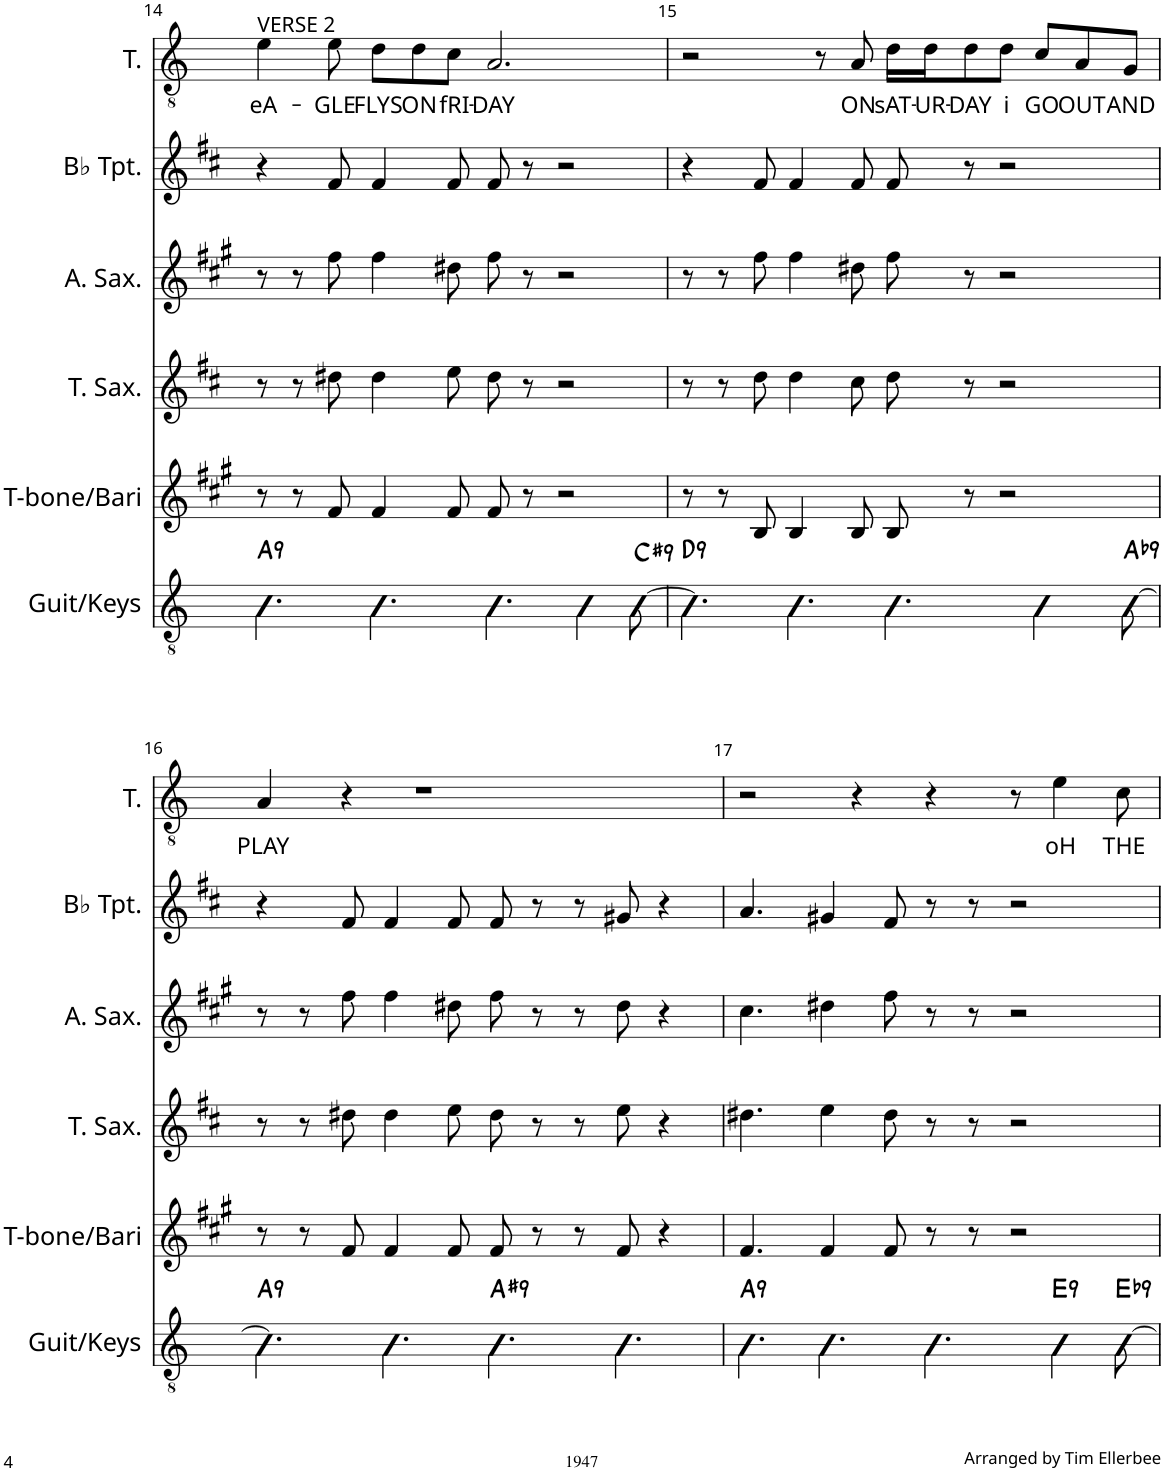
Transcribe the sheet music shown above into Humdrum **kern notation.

**kern	**harte	**kern	**kern	**kern	**kern	**kern	**text
*part6	*part6	*part5	*part4	*part3	*part2	*part1	*part1
*staff6	*	*staff5	*staff4	*staff3	*staff2	*staff1	*staff1
*I"Guit/Keys	*	*I"T-bone/Bari	*I"Tenor Saxophone	*I"Alto Saxophone	*I"Bb Trumpet	*I"Tenor	*
*I'Guit/Keys	*	*I'T-bone/Bari	*I'T. Sax.	*I'A. Sax.	*I'Bb Tpt.	*I'T.	*
!!LO:PB:g=z
*clefGv2	*	*clefG2	*clefG2	*clefG2	*clefG2	*clefGv2	*
*	*	*Trd12c21	*Trd8c14	*Trd5c9	*Trd1c2	*Trd1c2	*
*k[]	*	*k[f#c#g#]	*k[f#c#]	*k[f#c#g#]	*k[f#c#]	*k[]	*
*M12/8	*	*M12/8	*M12/8	*M12/8	*M12/8	*M12/8	*
=14	=14	=14	=14	=14	=14	=14	=14
!	!	!	!	!	!	!LO:TX:a:t=VERSE 2	!
!	!LO:H:kt=9	!	!	!	!	!	!LO:LY:b
4.B\	A:9	8r	8r	8r	4r	4e\	eA-
.	.	8r	8r	8r	.	.	.
!	!	!	!	!	!	!	!LO:LY:b
.	.	8f#/	8dd#X\	8ff#\	8f#/	8e\	-GLE
!	!	!	!	!	!	!	!LO:LY:b
4.B\	.	4f#/	4dd#\	4ff#\	4f#/	8d\L	FLYS
!	!	!	!	!	!	!	!LO:LY:b
.	.	.	.	.	.	8d\	ON
!	!	!	!	!	!	!	!LO:LY:b
.	.	8f#/	8ee\	8dd#X\	8f#/	8c\J	fRI-
!	!	!	!	!	!	!	!LO:LY:b
4.B\	.	8f#/	8dd#\	8ff#\	8f#/	2.A/	-DAY
.	.	8r	8r	8r	8r	.	.
.	.	2r	2r	2r	2r	.	.
4B\	.	.	.	.	.	.	.
!	!LO:H:kt=9	!	!	!	!	!	!
[8B\	C#:9	.	.	.	.	.	.
=15	=15	=15	=15	=15	=15	=15	=15
!	!LO:H:kt=9	!	!	!	!	!	!
4.B\]	D:9	8r	8r	8r	4r	2r	.
.	.	8r	8r	8r	.	.	.
.	.	8B/	8dd\	8ff#\	8f#/	.	.
4.B\	.	4B/	4dd\	4ff#\	4f#/	.	.
.	.	.	.	.	.	8r	.
!	!	!	!	!	!	!	!LO:LY:b
.	.	8B/	8cc#\	8dd#X\	8f#/	8A/	ON
!	!	!	!	!	!	!	!LO:LY:b
4.B\	.	8B/	8dd\	8ff#\	8f#/	16d\LL	sAT-
!	!	!	!	!	!	!	!LO:LY:b
.	.	.	.	.	.	16d\J	-UR-
!	!	!	!	!	!	!	!LO:LY:b
.	.	8r	8r	8r	8r	8d\	-DAY
!	!	!	!	!	!	!	!LO:LY:b
.	.	2r	2r	2r	2r	8d\J	i
!	!	!	!	!	!	!	!LO:LY:b
4B\	.	.	.	.	.	8c/L	GO
!	!	!	!	!	!	!	!LO:LY:b
.	.	.	.	.	.	8A/	OUT
!	!LO:H:kt=9	!	!	!	!	!	!LO:LY:b
[8Bn\	Ab:9	.	.	.	.	8G/J	AND
!!LO:LB:g=z
=16	=16	=16	=16	=16	=16	=16	=16
!	!LO:H:kt=9	!	!	!	!	!	!LO:LY:b
4.B\]	A:9	8r	8r	8r	4r	4A/	PLAY
.	.	8r	8r	8r	.	.	.
.	.	8f#/	8dd#X\	8ff#\	8f#/	4r	.
4.B\	.	4f#/	4dd#\	4ff#\	4f#/	.	.
.	.	.	.	.	.	1r	.
.	.	8f#/	8ee\	8dd#X\	8f#/	.	.
!	!LO:H:kt=9	!	!	!	!	!	!
4.Bn\	A#:9	8f#/	8dd#\	8ff#\	8f#/	.	.
.	.	8r	8r	8r	8r	.	.
.	.	8r	8r	8r	8r	.	.
4.B\	.	8f#/	8ee\	8dd#\	8g#X/	.	.
.	.	4r	4r	4r	4r	.	.
=17	=17	=17	=17	=17	=17	=17	=17
!	!LO:H:kt=9	!	!	!	!	!	!
4.B\	A:9	4.f#/	4.dd#X\	4.cc#\	4.a/	2r	.
4.B\	.	4f#/	4ee\	4dd#X\	4g#X/	.	.
.	.	.	.	.	.	4r	.
.	.	8f#/	8dd#\	8ff#\	8f#/	.	.
4.B\	.	8r	8r	8r	8r	4r	.
.	.	8r	8r	8r	8r	.	.
.	.	2r	2r	2r	2r	8r	.
!	!LO:H:kt=9	!	!	!	!	!	!LO:LY:b
4B\	E:9	.	.	.	.	4e\	oH
!	!LO:H:kt=9	!	!	!	!	!	!LO:LY:b
[8Bn\	Eb:9	.	.	.	.	8c\	THE
=	=	=	=	=	=	=	=
*-	*-	*-	*-	*-	*-	*-	*-
